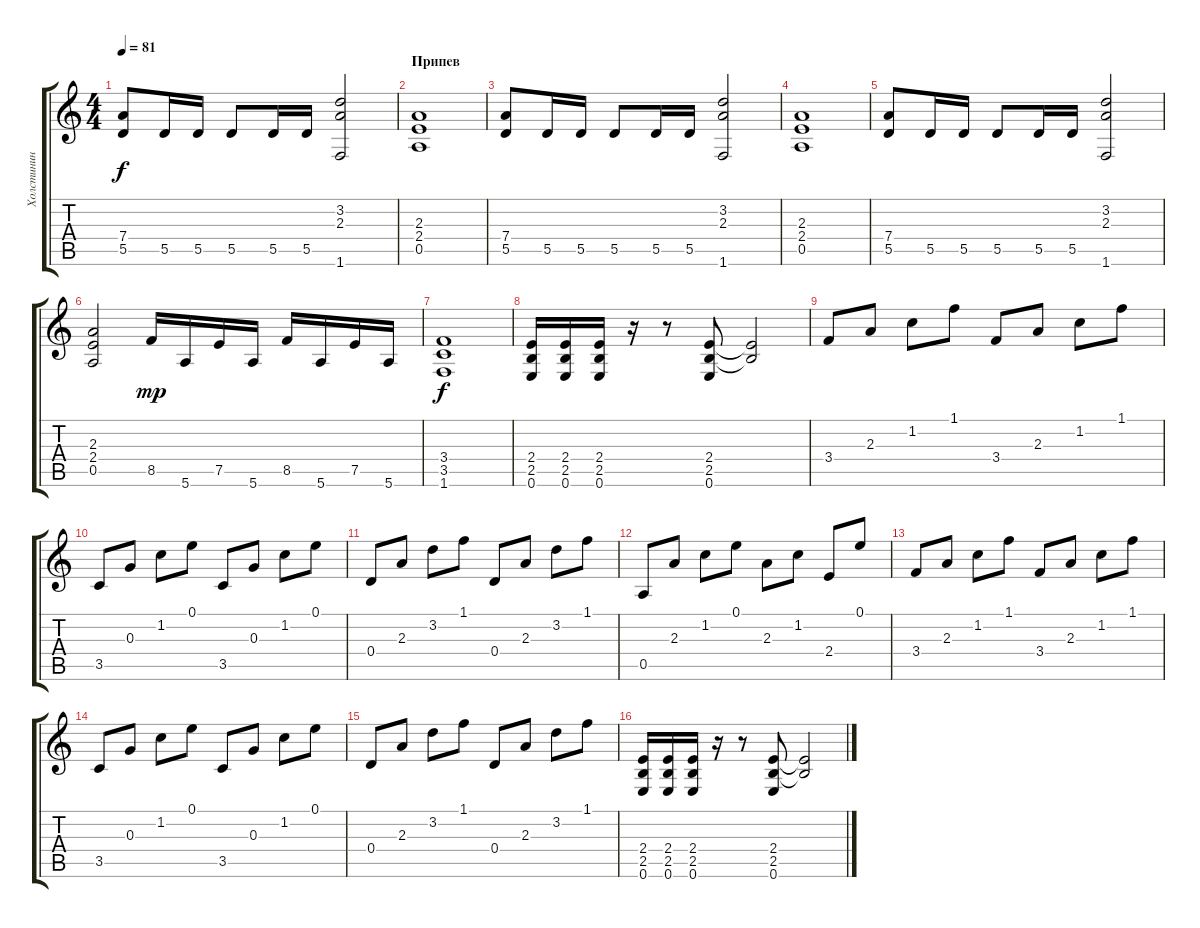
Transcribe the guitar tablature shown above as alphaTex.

\track ("Холстинин" "Холстинин") {instrument distortionguitar}
\staff {score tabs}
\tuning (E4 B3 G3 D3 A2 E2) {hide}
\ts (4 4)
\tempo 81
\clef g2
\ks c
(7.4 5.5).8{dy f} 5.5.16 5.5.16 5.5.8 5.5.16 5.5.16 (3.2 2.3 1.6).2 |
\section ("" "Припев")
(2.3 2.4 0.5).1 |
(7.4 5.5).8 5.5.16 5.5.16 5.5.8 5.5.16 5.5.16 (3.2 2.3 1.6).2 |
(2.3 2.4 0.5).1 |
(7.4 5.5).8 5.5.16 5.5.16 5.5.8 5.5.16 5.5.16 (3.2 2.3 1.6).2 |
(2.3 2.4 0.5).2 8.5.16{dy mp} 5.6.16 7.5.16 5.6.16 8.5.16 5.6.16 7.5.16 5.6.16 |
(3.4 3.5 1.6).1{dy f} |
(2.4 2.5 0.6).16 (2.4 2.5 0.6).16 (2.4 2.5 0.6).16 r.16 r.8 (2.4 2.5 0.6).8 (2.4{t} 2.5{t}).2 |
3.4.8{volume 12 instrument electricguitarclean} 2.3.8 1.2.8 1.1.8 3.4.8 2.3.8 1.2.8 1.1.8 |
3.5.8 0.3.8 1.2.8 0.1.8 3.5.8 0.3.8 1.2.8 0.1.8 |
0.4.8 2.3.8 3.2.8 1.1.8 0.4.8 2.3.8 3.2.8 1.1.8 |
0.5.8 2.3.8 1.2.8 0.1.8 2.3.8 1.2.8 2.4.8 0.1.8 |
3.4.8 2.3.8 1.2.8 1.1.8 3.4.8 2.3.8 1.2.8 1.1.8 |
3.5.8 0.3.8 1.2.8 0.1.8 3.5.8 0.3.8 1.2.8 0.1.8 |
0.4.8 2.3.8 3.2.8 1.1.8 0.4.8 2.3.8 3.2.8 1.1.8 |
(2.4 2.5 0.6).16{instrument distortionguitar} (2.4 2.5 0.6).16 (2.4 2.5 0.6).16 r.16 r.8 (2.4 2.5 0.6).8 (2.4{t} 2.5{t}).2
